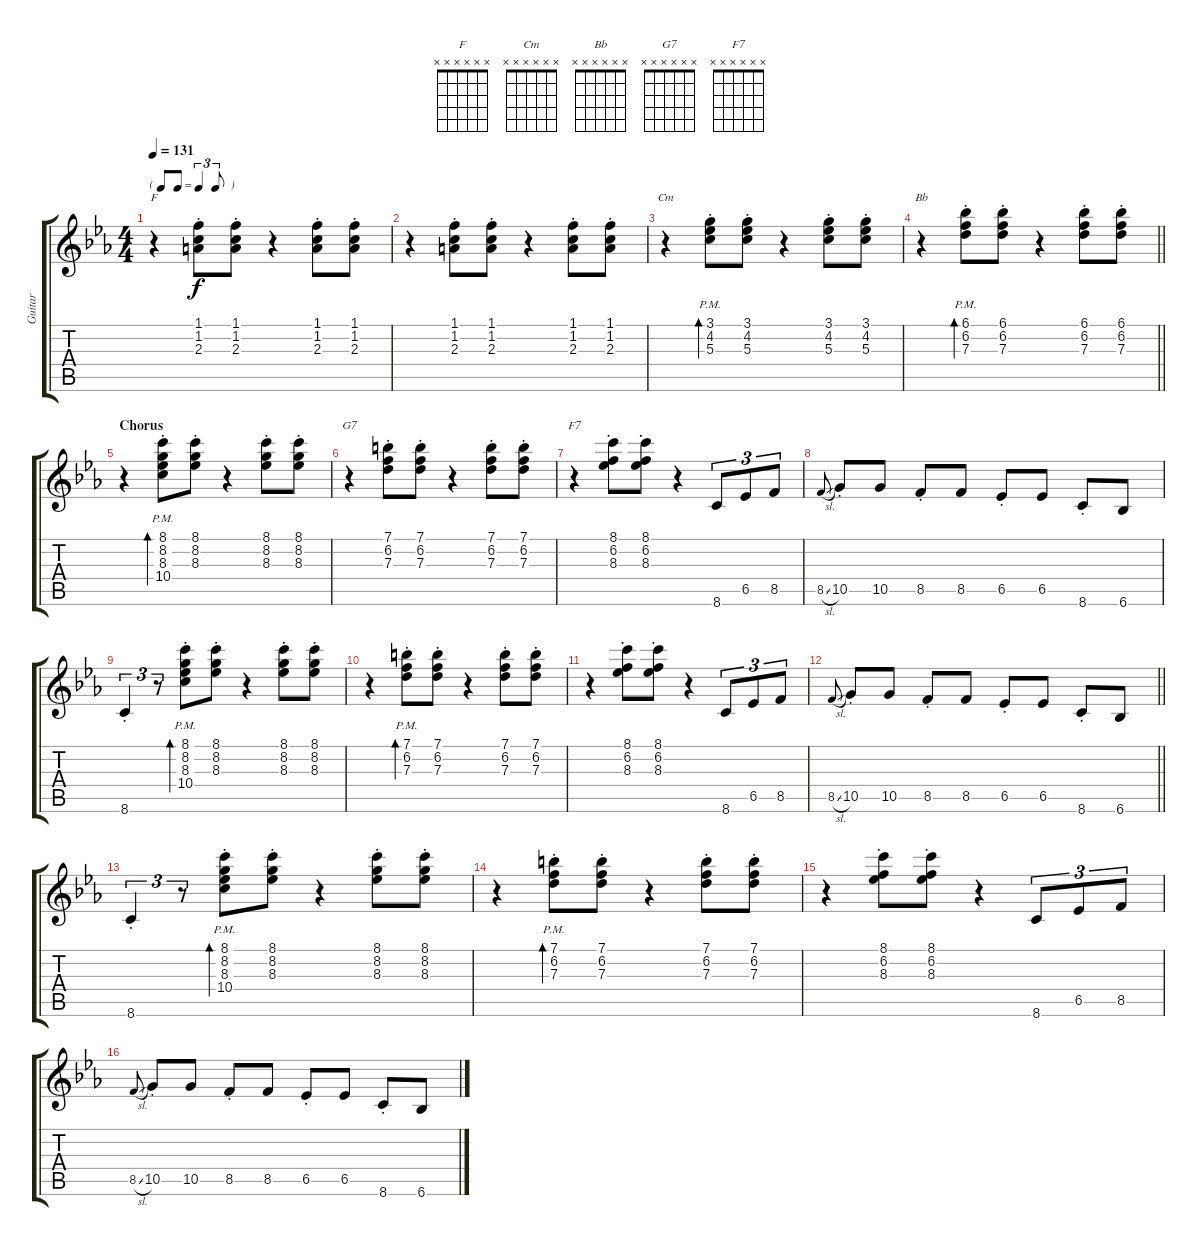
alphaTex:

\track ("Guitar" "Guitar") {instrument electricguitarclean}
\staff {score tabs}
\tuning (E4 B3 G3 D3 A2 E2) {hide}
\chord ("F" x x x x x x)
\chord ("Cm" x x x x x x)
\chord ("Bb" x x x x x x)
\chord ("G7" x x x x x x)
\chord ("F7" x x x x x x)
\ts (4 4)
\tf triplet8th
\tempo 131
\clef g2
\ks cminor
r.4{ch "F" dy f} (1.1{st} 1.2{st} 2.3{st}).8 (1.1{st} 1.2{st} 2.3{st}).8 r.4 (1.1{st} 1.2{st} 2.3{st}).8 (1.1{st} 1.2{st} 2.3{st}).8 |
r.4 (1.1{st} 1.2{st} 2.3{st}).8 (1.1{st} 1.2{st} 2.3{st}).8 r.4 (1.1{st} 1.2{st} 2.3{st}).8 (1.1{st} 1.2{st} 2.3{st}).8 |
r.4{ch "Cm"} (3.1{pm st} 4.2{pm st} 5.3{pm st}).8{bd 240} (3.1{st} 4.2{st} 5.3{st}).8 r.4 (3.1{st} 4.2{st} 5.3{st}).8 (3.1{st} 4.2{st} 5.3{st}).8 |
\barLineRight lightlight
r.4{ch "Bb"} (6.1{pm st} 6.2{pm st} 7.3{pm st}).8{bd 240} (6.1{st} 6.2{st} 7.3{st}).8 r.4 (6.1{st} 6.2{st} 7.3{st}).8 (6.1{st} 6.2{st} 7.3{st}).8 |
\section ("" "Chorus")
r.4 (8.1{pm st} 8.2{pm st} 8.3{pm st} 10.4{pm st}).8{bd 240} (8.1{st} 8.2{st} 8.3{st}).8 r.4 (8.1{st} 8.2{st} 8.3{st}).8 (8.1{st} 8.2{st} 8.3{st}).8 |
r.4{ch "G7"} (7.1{st} 6.2{st} 7.3{st}).8 (7.1{st} 6.2{st} 7.3{st}).8 r.4 (7.1{st} 6.2{st} 7.3{st}).8 (7.1{st} 6.2{st} 7.3{st}).8 |
r.4{ch "F7"} (8.1{st} 6.2{st} 8.3{st}).8 (8.1{st} 6.2{st} 8.3{st}).8 r.4 8.6.8{tu (3 2)} 6.5.8{tu (3 2)} 8.5.8{tu (3 2)} |
8.5{sl}.8{gr onbeat} 10.5{st}.8 10.5.8 8.5{st}.8 8.5.8 6.5{st}.8 6.5.8 8.6{st}.8 6.6.8 |
8.6{st}.4{tu (3 2)} r.8{tu (3 2)} (8.1{pm st} 8.2{pm st} 8.3{pm st} 10.4{pm st}).8{bd 240} (8.1{st} 8.2{st} 8.3{st}).8 r.4 (8.1{st} 8.2{st} 8.3{st}).8 (8.1{st} 8.2{st} 8.3{st}).8 |
r.4 (7.1{pm st} 6.2{pm st} 7.3{pm st}).8{bd 240} (7.1{st} 6.2{st} 7.3{st}).8 r.4 (7.1{st} 6.2{st} 7.3{st}).8 (7.1{st} 6.2{st} 7.3{st}).8 |
r.4 (8.1{st} 6.2{st} 8.3{st}).8 (8.1{st} 6.2{st} 8.3{st}).8 r.4 8.6.8{tu (3 2)} 6.5.8{tu (3 2)} 8.5.8{tu (3 2)} |
\barLineRight lightlight
8.5{sl}.8{gr onbeat} 10.5{st}.8 10.5.8 8.5{st}.8 8.5.8 6.5{st}.8 6.5.8 8.6{st}.8 6.6.8 |
8.6{st}.4{tu (3 2)} r.8{tu (3 2)} (8.1{pm st} 8.2{pm st} 8.3{pm st} 10.4{pm st}).8{bd 240} (8.1{st} 8.2{st} 8.3{st}).8 r.4 (8.1{st} 8.2{st} 8.3{st}).8 (8.1{st} 8.2{st} 8.3{st}).8 |
r.4 (7.1{pm st} 6.2{pm st} 7.3{pm st}).8{bd 240} (7.1{st} 6.2{st} 7.3{st}).8 r.4 (7.1{st} 6.2{st} 7.3{st}).8 (7.1{st} 6.2{st} 7.3{st}).8 |
r.4 (8.1{st} 6.2{st} 8.3{st}).8 (8.1{st} 6.2{st} 8.3{st}).8 r.4 8.6.8{tu (3 2)} 6.5.8{tu (3 2)} 8.5.8{tu (3 2)} |
8.5{sl}.8{gr onbeat} 10.5{st}.8 10.5.8 8.5{st}.8 8.5.8 6.5{st}.8 6.5.8 8.6{st}.8 6.6.8
